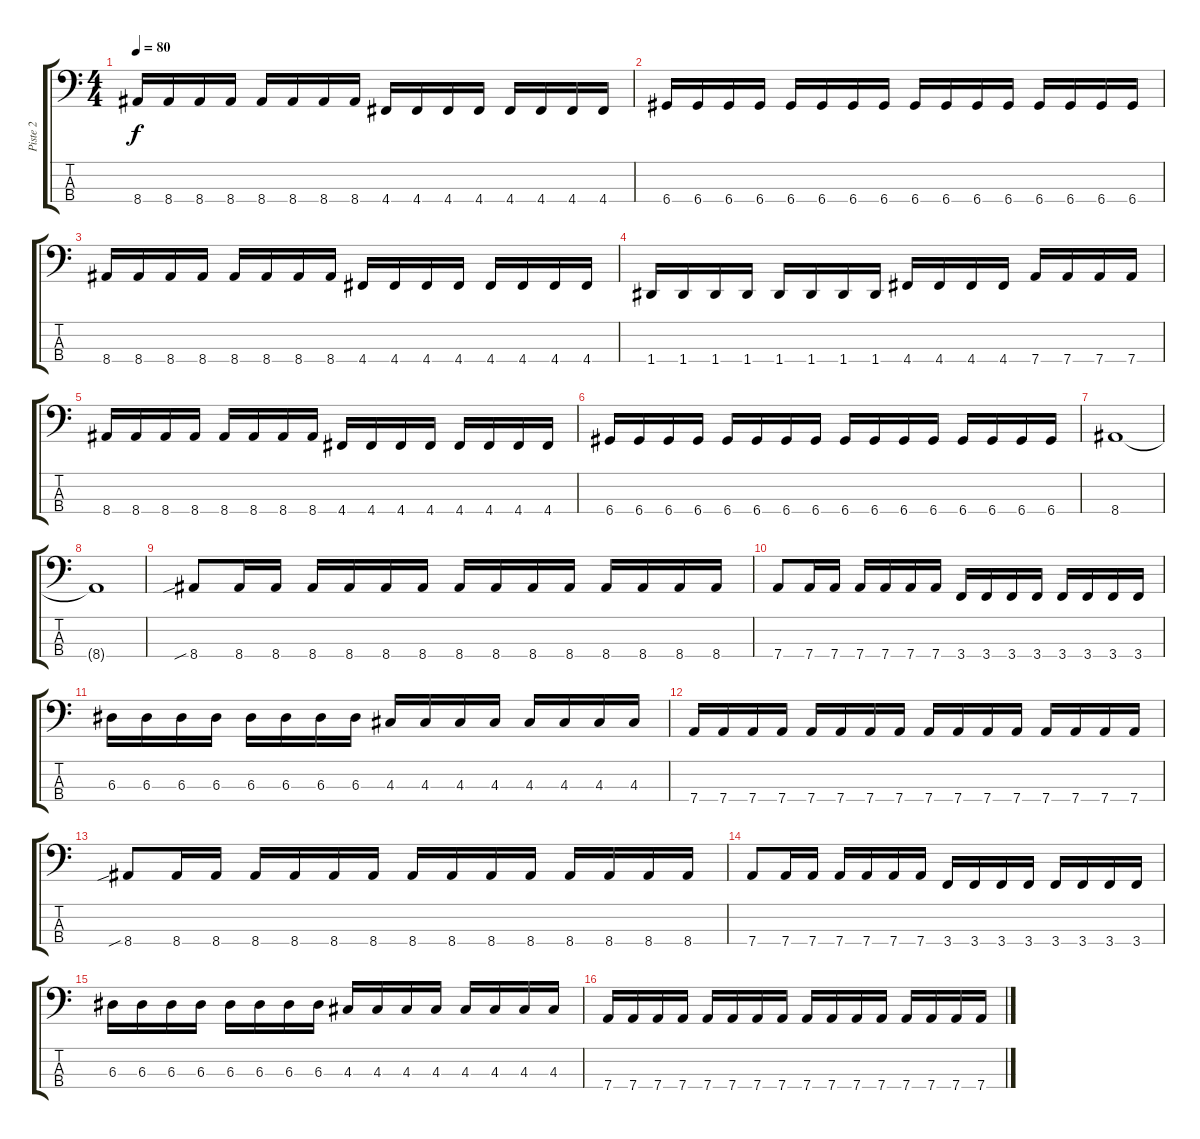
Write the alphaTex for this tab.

\track ("Piste 2" "Piste 2") {instrument electricbassfinger}
\staff {score tabs}
\tuning (G2 D2 A1 D1) {hide}
\ts (4 4)
\tempo 80
\clef f4
\ks c
8.4.16{dy f} 8.4.16 8.4.16 8.4.16 8.4.16 8.4.16 8.4.16 8.4.16 4.4.16 4.4.16 4.4.16 4.4.16 4.4.16 4.4.16 4.4.16 4.4.16 |
6.4.16 6.4.16 6.4.16 6.4.16 6.4.16 6.4.16 6.4.16 6.4.16 6.4.16 6.4.16 6.4.16 6.4.16 6.4.16 6.4.16 6.4.16 6.4.16 |
8.4.16 8.4.16 8.4.16 8.4.16 8.4.16 8.4.16 8.4.16 8.4.16 4.4.16 4.4.16 4.4.16 4.4.16 4.4.16 4.4.16 4.4.16 4.4.16 |
1.4.16 1.4.16 1.4.16 1.4.16 1.4.16 1.4.16 1.4.16 1.4.16 4.4.16 4.4.16 4.4.16 4.4.16 7.4.16 7.4.16 7.4.16 7.4.16 |
8.4.16 8.4.16 8.4.16 8.4.16 8.4.16 8.4.16 8.4.16 8.4.16 4.4.16 4.4.16 4.4.16 4.4.16 4.4.16 4.4.16 4.4.16 4.4.16 |
6.4.16 6.4.16 6.4.16 6.4.16 6.4.16 6.4.16 6.4.16 6.4.16 6.4.16 6.4.16 6.4.16 6.4.16 6.4.16 6.4.16 6.4.16 6.4.16 |
8.4.1 |
8.4{t}.1 |
8.4{sib}.8 8.4.16 8.4.16 8.4.16 8.4.16 8.4.16 8.4.16 8.4.16 8.4.16 8.4.16 8.4.16 8.4.16 8.4.16 8.4.16 8.4.16 |
7.4.8 7.4.16 7.4.16 7.4.16 7.4.16 7.4.16 7.4.16 3.4.16 3.4.16 3.4.16 3.4.16 3.4.16 3.4.16 3.4.16 3.4.16 |
6.3.16 6.3.16 6.3.16 6.3.16 6.3.16 6.3.16 6.3.16 6.3.16 4.3.16 4.3.16 4.3.16 4.3.16 4.3.16 4.3.16 4.3.16 4.3.16 |
7.4.16 7.4.16 7.4.16 7.4.16 7.4.16 7.4.16 7.4.16 7.4.16 7.4.16 7.4.16 7.4.16 7.4.16 7.4.16 7.4.16 7.4.16 7.4.16 |
8.4{sib}.8 8.4.16 8.4.16 8.4.16 8.4.16 8.4.16 8.4.16 8.4.16 8.4.16 8.4.16 8.4.16 8.4.16 8.4.16 8.4.16 8.4.16 |
7.4.8 7.4.16 7.4.16 7.4.16 7.4.16 7.4.16 7.4.16 3.4.16 3.4.16 3.4.16 3.4.16 3.4.16 3.4.16 3.4.16 3.4.16 |
6.3.16 6.3.16 6.3.16 6.3.16 6.3.16 6.3.16 6.3.16 6.3.16 4.3.16 4.3.16 4.3.16 4.3.16 4.3.16 4.3.16 4.3.16 4.3.16 |
7.4.16 7.4.16 7.4.16 7.4.16 7.4.16 7.4.16 7.4.16 7.4.16 7.4.16 7.4.16 7.4.16 7.4.16 7.4.16 7.4.16 7.4.16 7.4.16
